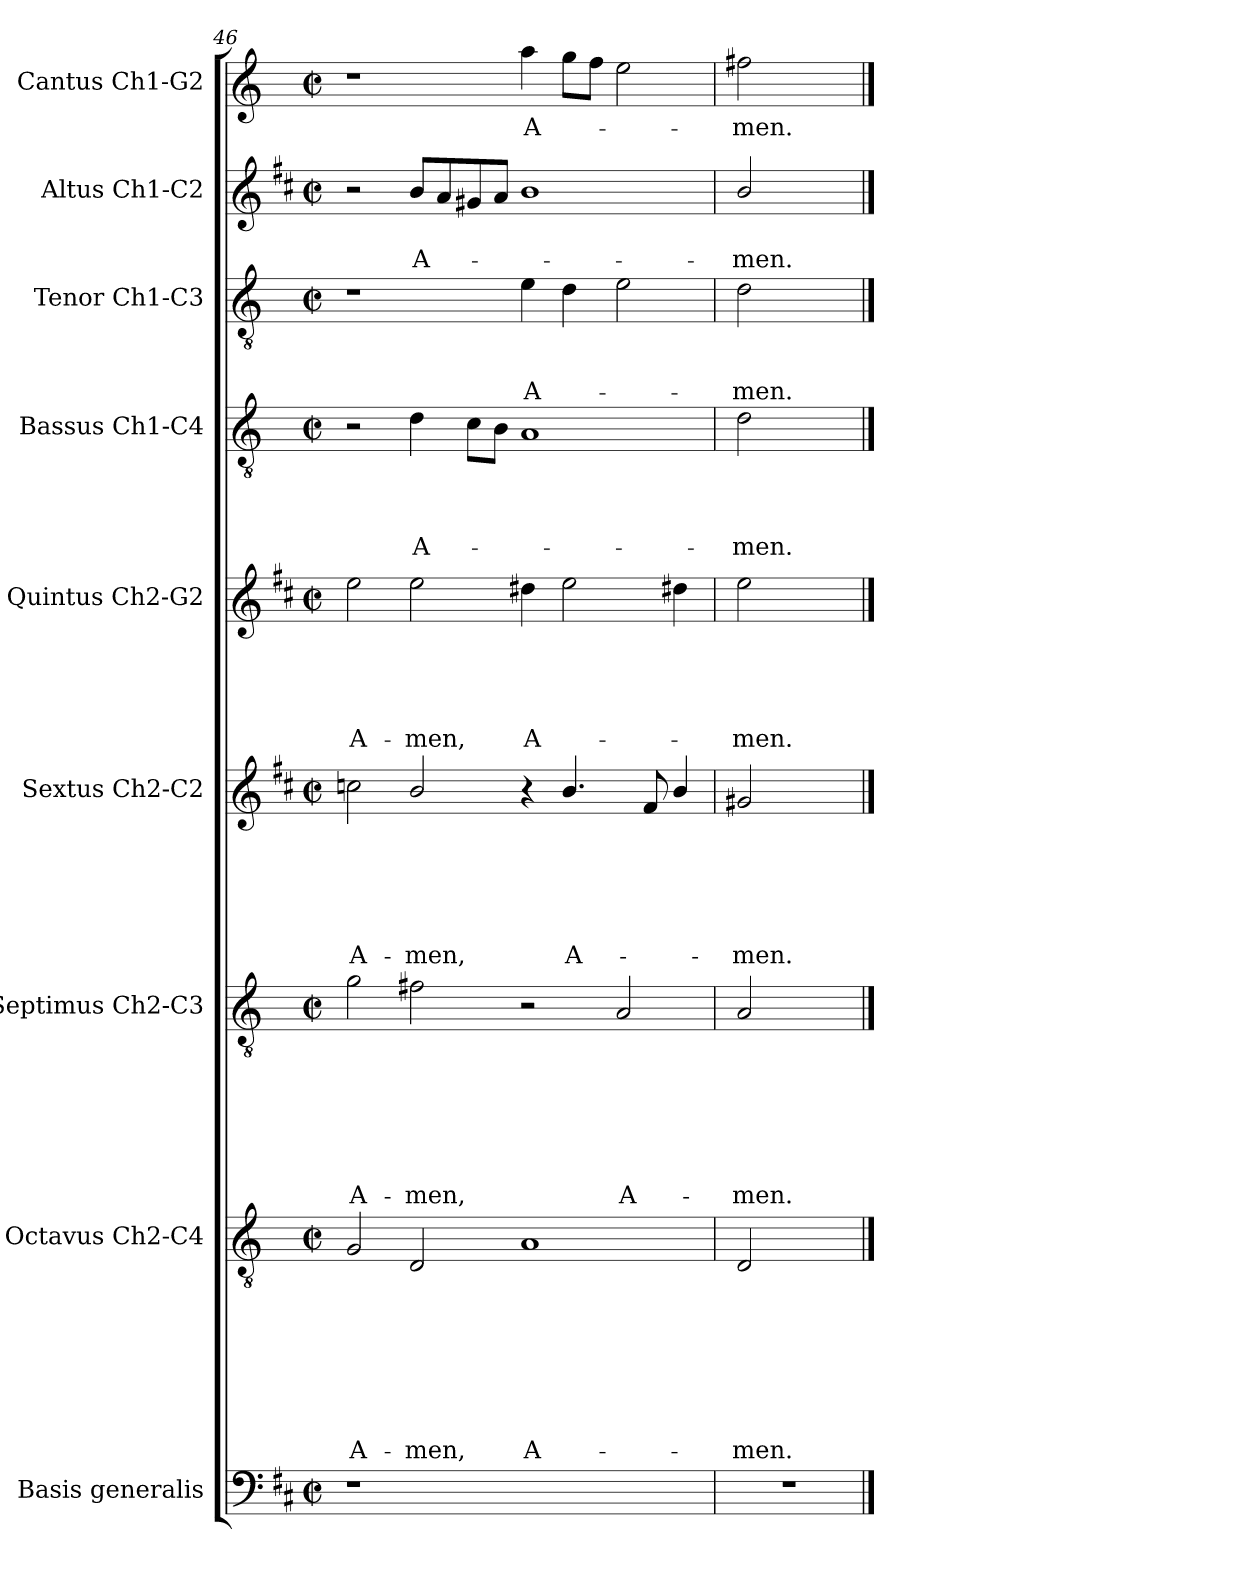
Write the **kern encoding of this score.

**kern	**kern	**text	**text	**text	**text	**text	**text	**text	**text	**kern	**text	**text	**text	**text	**text	**text	**text	**kern	**text	**text	**text	**text	**text	**text	**kern	**text	**text	**text	**text	**text	**kern	**text	**text	**text	**text	**kern	**text	**text	**text	**kern	**text	**text	**kern	**text
*part9	*part8	*part8	*part8	*part8	*part8	*part8	*part8	*part8	*part8	*part7	*part7	*part7	*part7	*part7	*part7	*part7	*part7	*part6	*part6	*part6	*part6	*part6	*part6	*part6	*part5	*part5	*part5	*part5	*part5	*part5	*part4	*part4	*part4	*part4	*part4	*part3	*part3	*part3	*part3	*part2	*part2	*part2	*part1	*part1
*staff9	*staff8	*staff8	*staff8	*staff8	*staff8	*staff8	*staff8	*staff8	*staff8	*staff7	*staff7	*staff7	*staff7	*staff7	*staff7	*staff7	*staff7	*staff6	*staff6	*staff6	*staff6	*staff6	*staff6	*staff6	*staff5	*staff5	*staff5	*staff5	*staff5	*staff5	*staff4	*staff4	*staff4	*staff4	*staff4	*staff3	*staff3	*staff3	*staff3	*staff2	*staff2	*staff2	*staff1	*staff1
*I"Basis generalis	*I"Octavus Ch2-C4	*	*	*	*	*	*	*	*	*I"Septimus Ch2-C3	*	*	*	*	*	*	*	*I"Sextus Ch2-C2	*	*	*	*	*	*	*I"Quintus Ch2-G2	*	*	*	*	*	*I"Bassus Ch1-C4	*	*	*	*	*I"Tenor Ch1-C3	*	*	*	*I"Altus Ch1-C2	*	*	*I"Cantus Ch1-G2	*
*	*	*	*	*	*	*	*	*	*	*	*	*	*	*	*	*	*	*	*	*	*	*	*	*	*	*	*	*	*	*	*I'B	*	*	*	*	*I'T	*	*	*	*I'A	*	*	*I'C	*
*clefF4	*clefGv2	*	*	*	*	*	*	*	*	*clefGv2	*	*	*	*	*	*	*	*clefG2	*	*	*	*	*	*	*clefG2	*	*	*	*	*	*clefGv2	*	*	*	*	*clefGv2	*	*	*	*clefG2	*	*	*clefG2	*
*ITrd1c2	*	*	*	*	*	*	*	*	*	*	*	*	*	*	*	*	*	*ITrd1c2	*	*	*	*	*	*	*ITrd1c2	*	*	*	*	*	*	*	*	*	*	*	*	*	*	*ITrd1c2	*	*	*	*
*k[]	*k[]	*	*	*	*	*	*	*	*	*k[]	*	*	*	*	*	*	*	*k[]	*	*	*	*	*	*	*k[]	*	*	*	*	*	*k[]	*	*	*	*	*k[]	*	*	*	*k[]	*	*	*k[]	*
*C:	*C:	*	*	*	*	*	*	*	*	*C:	*	*	*	*	*	*	*	*C:	*	*	*	*	*	*	*C:	*	*	*	*	*	*C:	*	*	*	*	*C:	*	*	*	*C:	*	*	*C:	*
*M2/2	*M2/2	*	*	*	*	*	*	*	*	*M2/2	*	*	*	*	*	*	*	*M2/2	*	*	*	*	*	*	*M2/2	*	*	*	*	*	*M2/2	*	*	*	*	*M2/2	*	*	*	*M2/2	*	*	*M2/2	*
*met(c|)	*met(c|)	*	*	*	*	*	*	*	*	*met(c|)	*	*	*	*	*	*	*	*met(c|)	*	*	*	*	*	*	*met(c|)	*	*	*	*	*	*met(c|)	*	*	*	*	*met(c|)	*	*	*	*met(c|)	*	*	*met(c|)	*
=46	=46	=46	=46	=46	=46	=46	=46	=46	=46	=46	=46	=46	=46	=46	=46	=46	=46	=46	=46	=46	=46	=46	=46	=46	=46	=46	=46	=46	=46	=46	=46	=46	=46	=46	=46	=46	=46	=46	=46	=46	=46	=46	=46	=46
!	!	!	!	!	!	!	!	!	!LO:LY:b	!	!	!	!	!	!	!	!LO:LY:b	!	!	!	!	!	!	!LO:LY:b	!	!	!	!	!	!LO:LY:b	!	!	!	!	!	!	!	!	!	!	!	!	!	!
1r	2G/	.	.	.	.	.	.	.	A-	2g\	.	.	.	.	.	.	A-	2b-X\	.	.	.	.	.	A-	2dd\	.	.	.	.	A-	2r	.	.	.	.	1r	.	.	.	2r	.	.	1r	.
!	!	!	!	!	!	!	!	!	!LO:LY:b	!	!	!	!	!	!	!	!LO:LY:b	!	!	!	!	!	!	!LO:LY:b	!	!	!	!	!	!LO:LY:b	!	!	!	!	!LO:LY:b	!	!	!	!	!	!	!LO:LY:b	!	!
.	2D/	.	.	.	.	.	.	.	-men,	2f#X\	.	.	.	.	.	.	-men,	2a/	.	.	.	.	.	-men,	2dd\	.	.	.	.	-men,	4d\	.	.	.	A-	.	.	.	.	8a/L	.	A-	.	.
.	.	.	.	.	.	.	.	.	.	.	.	.	.	.	.	.	.	.	.	.	.	.	.	.	.	.	.	.	.	.	.	.	.	.	.	.	.	.	.	8g/	.	.	.	.
.	.	.	.	.	.	.	.	.	.	.	.	.	.	.	.	.	.	.	.	.	.	.	.	.	.	.	.	.	.	.	8c\L	.	.	.	.	.	.	.	.	8f#X/	.	.	.	.
.	.	.	.	.	.	.	.	.	.	.	.	.	.	.	.	.	.	.	.	.	.	.	.	.	.	.	.	.	.	.	8B\J	.	.	.	.	.	.	.	.	8g/J	.	.	.	.
!	!	!	!	!	!	!	!	!	!LO:LY:b	!	!	!	!	!	!	!	!	!	!	!	!	!	!	!	!	!	!	!	!	!LO:LY:b	!	!	!	!	!	!	!	!	!LO:LY:b	!	!	!	!	!LO:LY:b
1ryy	1A	.	.	.	.	.	.	.	A-	2r	.	.	.	.	.	.	.	4r	.	.	.	.	.	.	4cc#X\	.	.	.	.	A-	1A	.	.	.	.	4e\	.	.	A-	1a	.	.	4aa\	A-
!	!	!	!	!	!	!	!	!	!	!	!	!	!	!	!	!	!	!	!	!	!	!	!	!LO:LY:b	!	!	!	!	!	!	!	!	!	!	!	!	!	!	!	!	!	!	!	!
.	.	.	.	.	.	.	.	.	.	.	.	.	.	.	.	.	.	4.a/	.	.	.	.	.	A-	2dd\	.	.	.	.	.	.	.	.	.	.	4d\	.	.	.	.	.	.	8gg\L	.
.	.	.	.	.	.	.	.	.	.	.	.	.	.	.	.	.	.	.	.	.	.	.	.	.	.	.	.	.	.	.	.	.	.	.	.	.	.	.	.	.	.	.	8ff\J	.
!	!	!	!	!	!	!	!	!	!	!	!	!	!	!	!	!	!LO:LY:b	!	!	!	!	!	!	!	!	!	!	!	!	!	!	!	!	!	!	!	!	!	!	!	!	!	!	!
.	.	.	.	.	.	.	.	.	.	2A/	.	.	.	.	.	.	A-	.	.	.	.	.	.	.	.	.	.	.	.	.	.	.	.	.	.	2e\	.	.	.	.	.	.	2ee\	.
.	.	.	.	.	.	.	.	.	.	.	.	.	.	.	.	.	.	8e/	.	.	.	.	.	.	.	.	.	.	.	.	.	.	.	.	.	.	.	.	.	.	.	.	.	.
.	.	.	.	.	.	.	.	.	.	.	.	.	.	.	.	.	.	4a/	.	.	.	.	.	.	4cc#X\	.	.	.	.	.	.	.	.	.	.	.	.	.	.	.	.	.	.	.
=47	=47	=47	=47	=47	=47	=47	=47	=47	=47	=47	=47	=47	=47	=47	=47	=47	=47	=47	=47	=47	=47	=47	=47	=47	=47	=47	=47	=47	=47	=47	=47	=47	=47	=47	=47	=47	=47	=47	=47	=47	=47	=47	=47	=47
!	!	!	!	!	!	!	!	!	!LO:LY:b	!	!	!	!	!	!	!	!LO:LY:b	!	!	!	!	!	!	!LO:LY:b	!	!	!	!	!	!LO:LY:b	!	!	!	!	!LO:LY:b	!	!	!	!LO:LY:b	!	!	!LO:LY:b	!	!LO:LY:b
1r	2D/	.	.	.	.	.	.	.	-men.	2A/	.	.	.	.	.	.	-men.	2f#X/	.	.	.	.	.	-men.	2dd\	.	.	.	.	-men.	2d\	.	.	.	-men.	2d\	.	.	-men.	2a/	.	-men.	2ff#X\	-men.
.	2ryy	.	.	.	.	.	.	.	.	2ryy	.	.	.	.	.	.	.	2ryy	.	.	.	.	.	.	2ryy	.	.	.	.	.	2ryy	.	.	.	.	2ryy	.	.	.	2ryy	.	.	2ryy	.
==	==	==	==	==	==	==	==	==	==	==	==	==	==	==	==	==	==	==	==	==	==	==	==	==	==	==	==	==	==	==	==	==	==	==	==	==	==	==	==	==	==	==	==	==
*-	*-	*-	*-	*-	*-	*-	*-	*-	*-	*-	*-	*-	*-	*-	*-	*-	*-	*-	*-	*-	*-	*-	*-	*-	*-	*-	*-	*-	*-	*-	*-	*-	*-	*-	*-	*-	*-	*-	*-	*-	*-	*-	*-	*-
